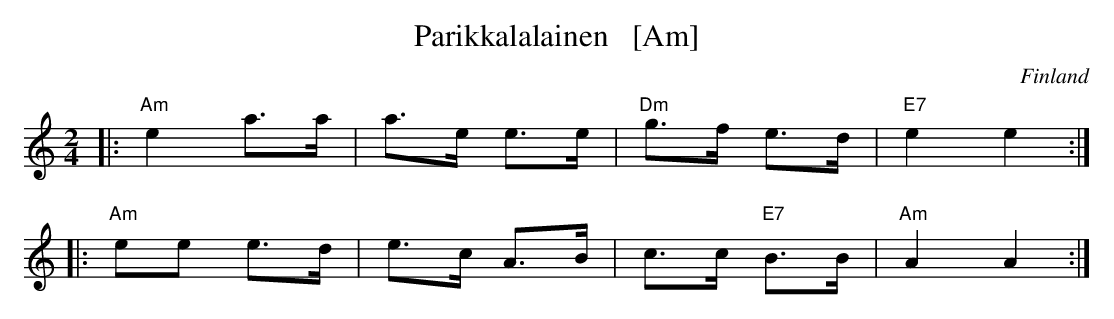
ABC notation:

X:1
T: Parikkalalainen   [Am]
O: Finland
M: 2/4
L: 1/8
K: Am
|: "Am"e2 a>a | a>e e>e | "Dm"g>f e>d | "E7"e2 e2 :|
|: "Am"ee e>d | e>c A>B | c>c "E7"B>B | "Am"A2 A2 :|
